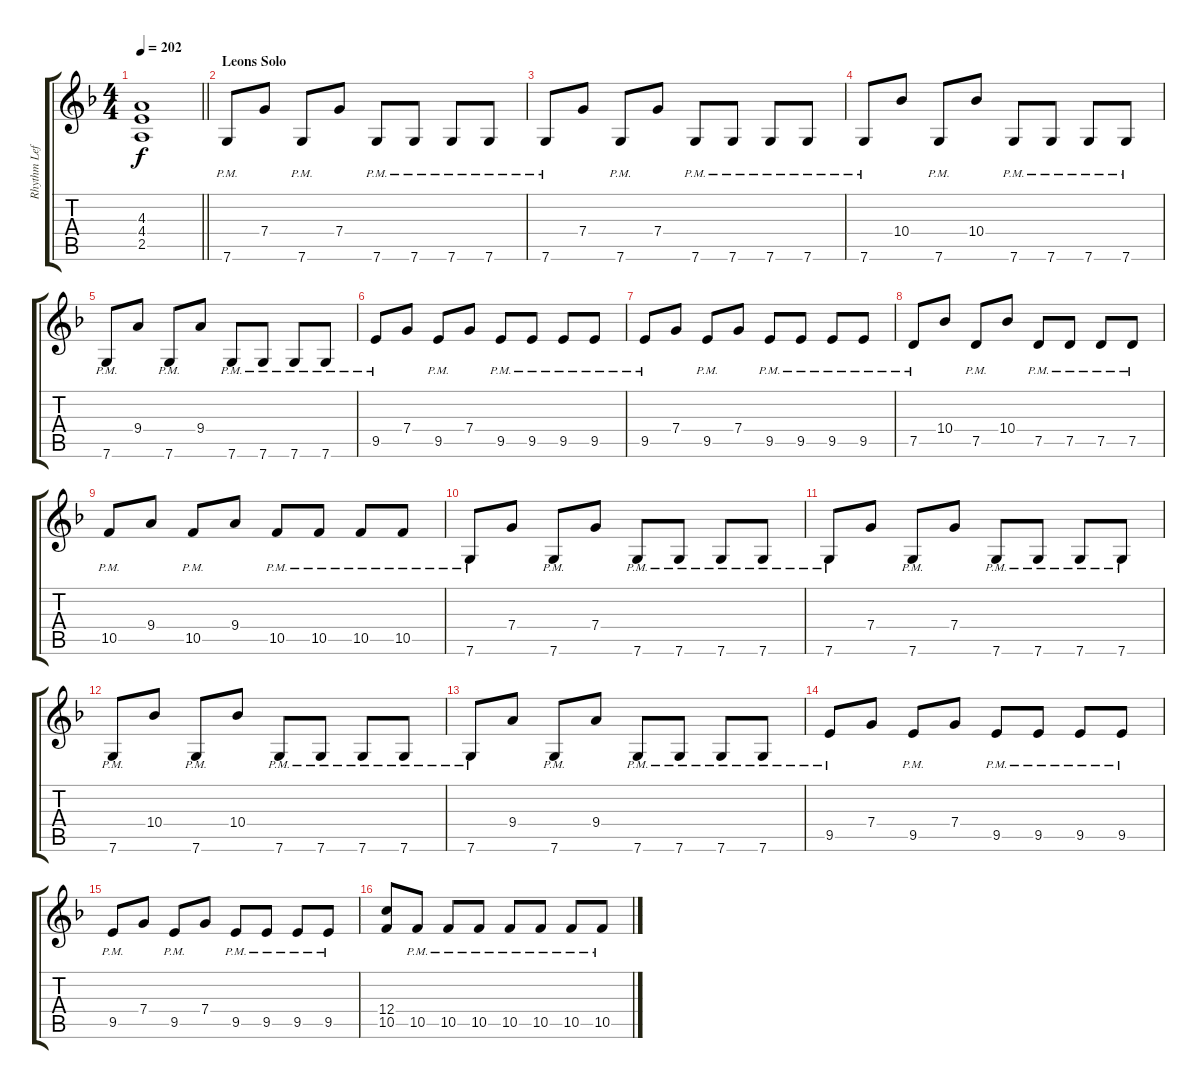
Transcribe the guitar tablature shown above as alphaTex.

\track ("Rhythm Left" "Rhythm Lef") {instrument distortionguitar}
\staff {score tabs}
\tuning (D4 A3 F3 C3 G2 C2) {hide}
\ts (4 4)
\tempo 202
\clef g2
\barLineRight lightlight
\ks f
(4.3 4.4 2.5).1{dy f} |
\section ("" "Leons Solo")
7.6{pm}.8 7.4.8 7.6{pm}.8 7.4.8 7.6{pm}.8 7.6{pm}.8 7.6{pm}.8 7.6{pm}.8 |
7.6{pm}.8 7.4.8 7.6{pm}.8 7.4.8 7.6{pm}.8 7.6{pm}.8 7.6{pm}.8 7.6{pm}.8 |
7.6{pm}.8 10.4.8 7.6{pm}.8 10.4.8 7.6{pm}.8 7.6{pm}.8 7.6{pm}.8 7.6{pm}.8 |
7.6{pm}.8 9.4.8 7.6{pm}.8 9.4.8 7.6{pm}.8 7.6{pm}.8 7.6{pm}.8 7.6{pm}.8 |
9.5{pm}.8 7.4.8 9.5{pm}.8 7.4.8 9.5{pm}.8 9.5{pm}.8 9.5{pm}.8 9.5{pm}.8 |
9.5{pm}.8 7.4.8 9.5{pm}.8 7.4.8 9.5{pm}.8 9.5{pm}.8 9.5{pm}.8 9.5{pm}.8 |
7.5{pm}.8 10.4.8 7.5{pm}.8 10.4.8 7.5{pm}.8 7.5{pm}.8 7.5{pm}.8 7.5{pm}.8 |
10.5{pm}.8 9.4.8 10.5{pm}.8 9.4.8 10.5{pm}.8 10.5{pm}.8 10.5{pm}.8 10.5{pm}.8 |
7.6{pm}.8 7.4.8 7.6{pm}.8 7.4.8 7.6{pm}.8 7.6{pm}.8 7.6{pm}.8 7.6{pm}.8 |
7.6{pm}.8 7.4.8 7.6{pm}.8 7.4.8 7.6{pm}.8 7.6{pm}.8 7.6{pm}.8 7.6{pm}.8 |
7.6{pm}.8 10.4.8 7.6{pm}.8 10.4.8 7.6{pm}.8 7.6{pm}.8 7.6{pm}.8 7.6{pm}.8 |
7.6{pm}.8 9.4.8 7.6{pm}.8 9.4.8 7.6{pm}.8 7.6{pm}.8 7.6{pm}.8 7.6{pm}.8 |
9.5{pm}.8 7.4.8 9.5{pm}.8 7.4.8 9.5{pm}.8 9.5{pm}.8 9.5{pm}.8 9.5{pm}.8 |
9.5{pm}.8 7.4.8 9.5{pm}.8 7.4.8 9.5{pm}.8 9.5{pm}.8 9.5{pm}.8 9.5{pm}.8 |
(12.4 10.5).8 10.5{pm}.8 10.5{pm}.8 10.5{pm}.8 10.5{pm}.8 10.5{pm}.8 10.5{pm}.8 10.5{pm}.8
